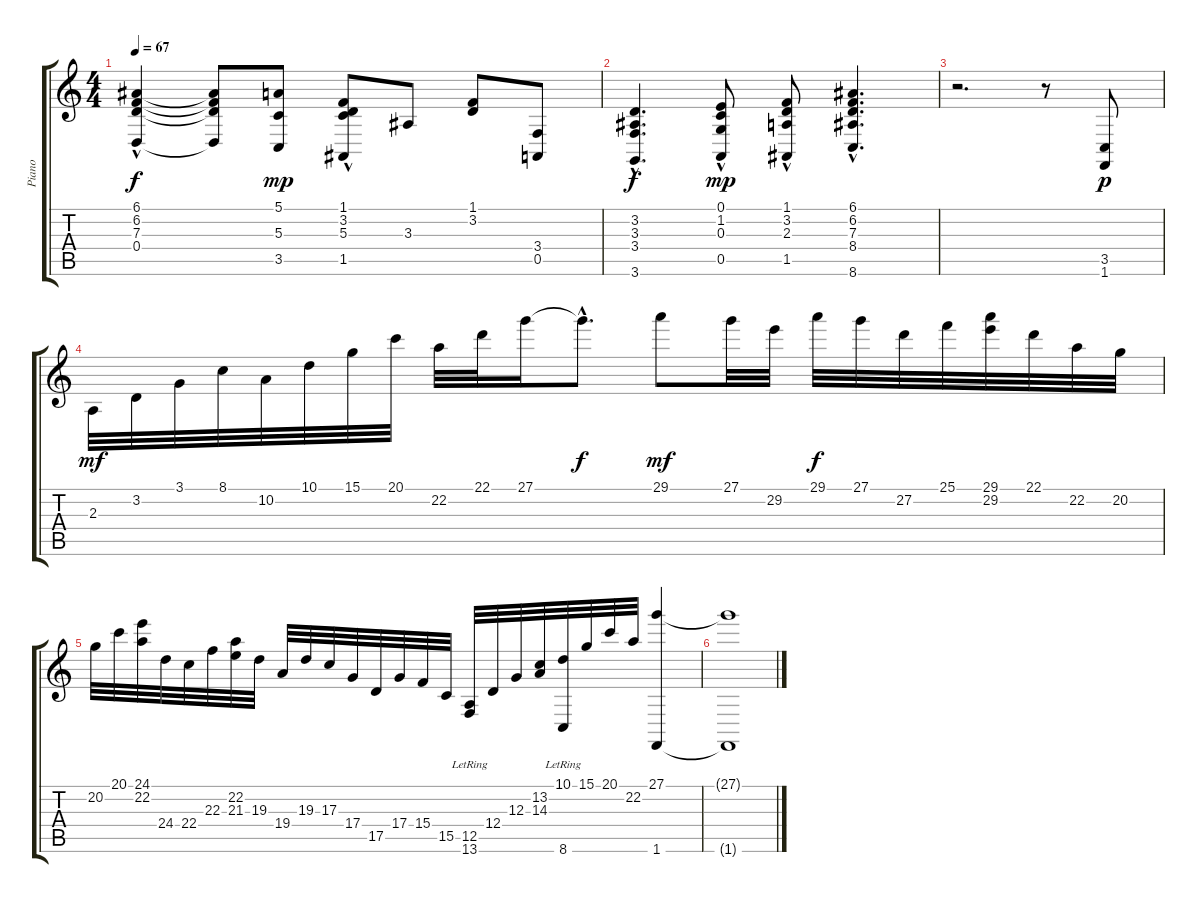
\track ("Piano" "Piano") {instrument acousticgrandpiano}
\staff {score tabs}
\tuning (E4 B3 G3 D3 A2 E2) {hide}
\ts (4 4)
\tempo 67
\clef g2
\ks c
(6.1{hac} 6.2 7.3{hac} 0.4{hac}).4{dy f} (6.1{t} 6.2{t} 7.3{t} 0.4{t}).8 (5.1 5.3 3.5).8{dy mp} (1.1 3.2 5.3 1.5{hac}).8 3.3.8 (1.1 3.2).8 (3.4 0.5).8 |
(3.2{hac} 3.3{hac} 3.4{hac} 3.6{hac}).4{d dy f} (0.1{hac} 1.2{hac} 0.3 0.5{hac}).8{dy mp} (1.1 3.2 2.3{hac} 1.5{hac}).8 (6.1{hac} 6.2{hac} 7.3{hac} 8.4{hac} 8.6{hac}).4{d} |
r.2{d} r.8 (3.5 1.6).8{dy p} |
2.3.32{dy mf volume 0} 3.2.32 3.1.32 8.1.32 10.2.32 10.1.32 15.1.32 20.1.32 22.2.32 22.1.32 27.1.16 27.1{hac t}.8{d dy f} 29.1.8{dy mf} 27.1.32 29.2.32 29.1.32{dy f} 27.1.32 27.2.32 25.1.32 (29.1 29.2).32 22.1.32 22.2.32 20.2.32 |
20.2.32 20.1.32 (24.1 22.2).32 24.4.32 22.4.32 22.3.32 (22.2 21.3).32 19.3.32 19.4.32 19.3.32 17.3.32 17.4.32 17.5.32 17.4.32 15.4.32 15.5.32 (12.5 13.6{lr}).32 12.4.32 12.3.32 (13.2 14.3).32 (10.1 8.6{lr}).32 15.1.32 20.1.32 22.2.32 (27.1 1.6).4 |
(27.1{t} 1.6{t}).1
